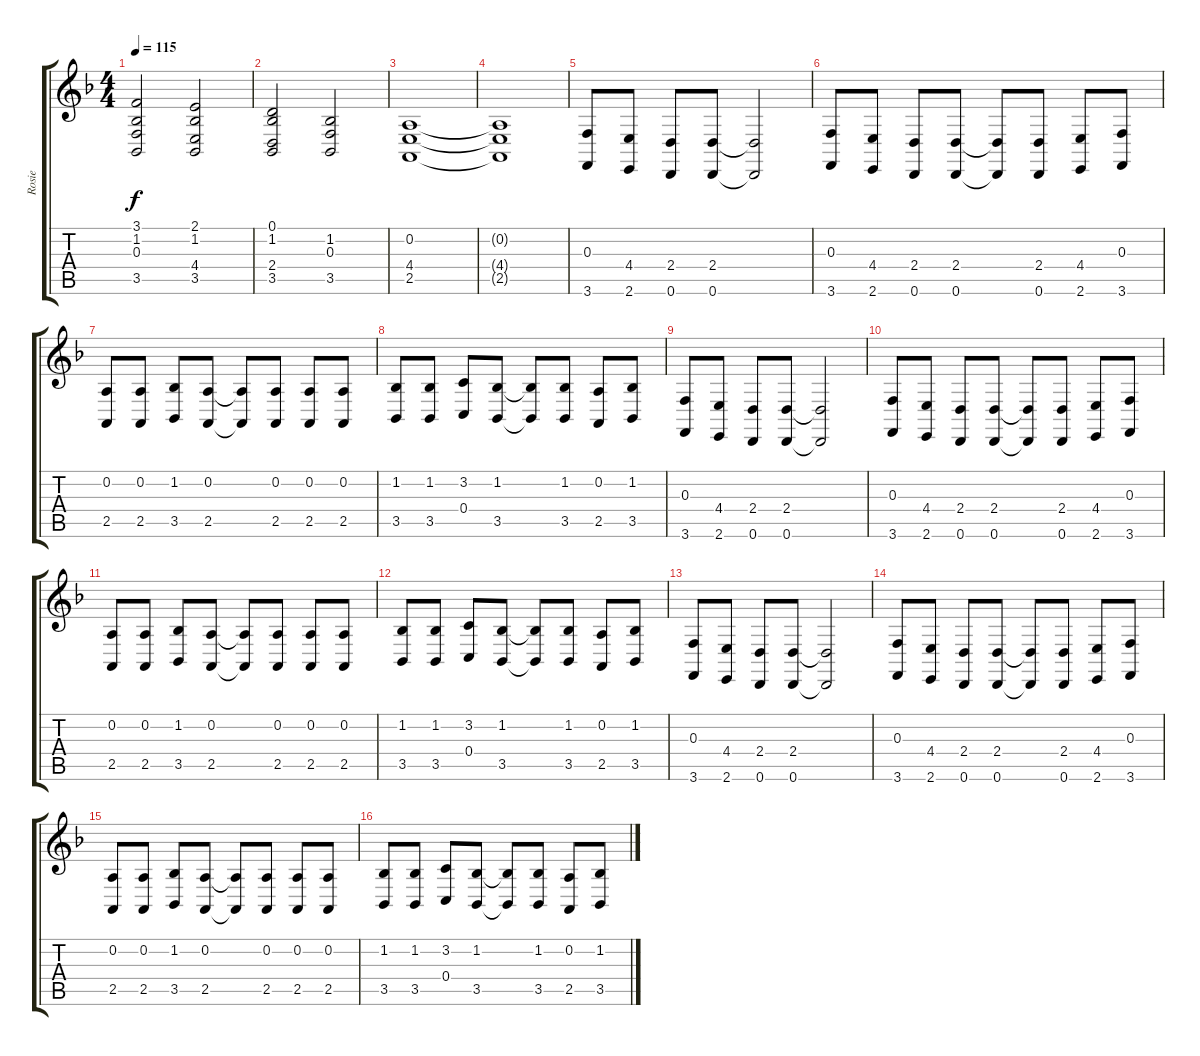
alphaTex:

\track ("Rosie" "Rosie") {instrument stringensemble2}
\staff {score tabs}
\tuning (D4 A3 F3 C3 G2 D2) {hide}
\ts (4 4)
\tempo 115
\clef g2
\ks dminor
(3.1 1.2 0.3 3.5).2{dy f} (2.1 1.2 4.4 3.5).2 |
(0.1 1.2 2.4 3.5).2 (1.2 0.3 3.5).2 |
(0.2 4.4 2.5).1 |
(0.2{t} 4.4{t} 2.5{t}).1 |
(0.3 3.6).8 (4.4 2.6).8 (2.4 0.6).8 (2.4 0.6).8 (2.4{t} 0.6{t}).2 |
(0.3 3.6).8 (4.4 2.6).8 (2.4 0.6).8 (2.4 0.6).8 (2.4{t} 0.6{t}).8 (2.4 0.6).8 (4.4 2.6).8 (0.3 3.6).8 |
(0.2 2.5).8 (0.2 2.5).8 (1.2 3.5).8 (0.2 2.5).8 (0.2{t} 2.5{t}).8 (0.2 2.5).8 (0.2 2.5).8 (0.2 2.5).8 |
(1.2 3.5).8 (1.2 3.5).8 (3.2 0.4).8 (1.2 3.5).8 (1.2{t} 3.5{t}).8 (1.2 3.5).8 (0.2 2.5).8 (1.2 3.5).8 |
(0.3 3.6).8 (4.4 2.6).8 (2.4 0.6).8 (2.4 0.6).8 (2.4{t} 0.6{t}).2 |
(0.3 3.6).8 (4.4 2.6).8 (2.4 0.6).8 (2.4 0.6).8 (2.4{t} 0.6{t}).8 (2.4 0.6).8 (4.4 2.6).8 (0.3 3.6).8 |
(0.2 2.5).8 (0.2 2.5).8 (1.2 3.5).8 (0.2 2.5).8 (0.2{t} 2.5{t}).8 (0.2 2.5).8 (0.2 2.5).8 (0.2 2.5).8 |
(1.2 3.5).8 (1.2 3.5).8 (3.2 0.4).8 (1.2 3.5).8 (1.2{t} 3.5{t}).8 (1.2 3.5).8 (0.2 2.5).8 (1.2 3.5).8 |
(0.3 3.6).8 (4.4 2.6).8 (2.4 0.6).8 (2.4 0.6).8 (2.4{t} 0.6{t}).2 |
(0.3 3.6).8 (4.4 2.6).8 (2.4 0.6).8 (2.4 0.6).8 (2.4{t} 0.6{t}).8 (2.4 0.6).8 (4.4 2.6).8 (0.3 3.6).8 |
(0.2 2.5).8 (0.2 2.5).8 (1.2 3.5).8 (0.2 2.5).8 (0.2{t} 2.5{t}).8 (0.2 2.5).8 (0.2 2.5).8 (0.2 2.5).8 |
(1.2 3.5).8 (1.2 3.5).8 (3.2 0.4).8 (1.2 3.5).8 (1.2{t} 3.5{t}).8 (1.2 3.5).8 (0.2 2.5).8 (1.2 3.5).8
